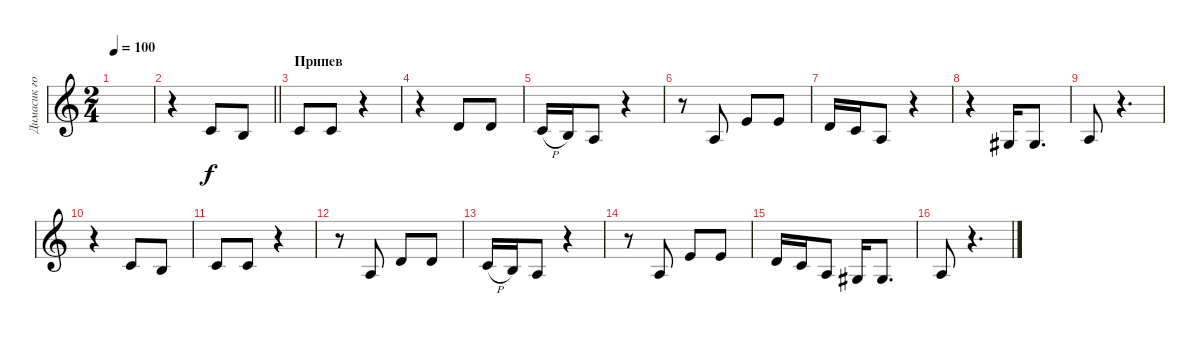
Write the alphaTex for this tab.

\track ("Димасик голос" "Димасик го") {instrument tenorsax}
\staff {score}
\tuning (E4 B3 G3 D3 A2 E2) {hide}
\ts (2 4)
\tempo 100
\clef g2
\ks c
|
\barLineRight lightlight
r.4 5.3.8 4.3.8 |
\section ("" "Припев")
5.3.8 5.3.8 r.4 |
r.4 7.3.8 7.3.8 |
5.3{h}.16 4.3.16 2.3.8 r.4 |
r.8 2.3.8 9.3.8 9.3.8 |
7.3.16 5.3.16 2.3.8 r.4 |
r.4 1.3.16 1.3.8{d} |
2.3.8 r.4{d} |
r.4 5.3.8 4.3.8 |
5.3.8 5.3.8 r.4 |
r.8 2.3.8 7.3.8 7.3.8 |
5.3{h}.16 4.3.16 2.3.8 r.4 |
r.8 2.3.8 9.3.8 9.3.8 |
7.3.16 5.3.16 2.3.8 1.3.16 1.3.8{d} |
2.3.8 r.4{d}
